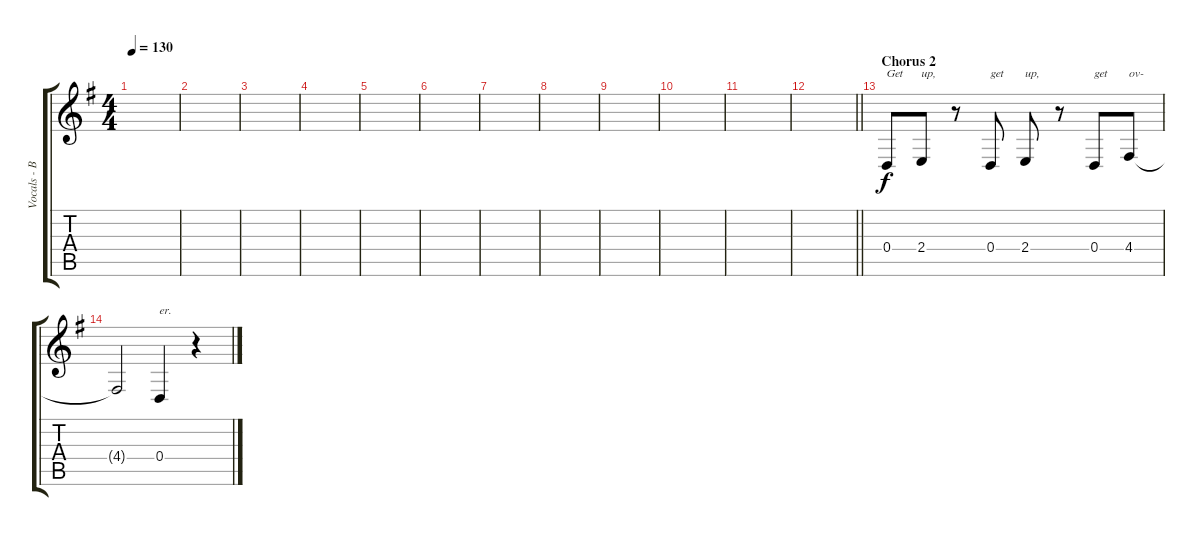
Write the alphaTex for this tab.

\track ("Vocals - Ben Johnston" "Vocals - B") {instrument altosax}
\staff {score tabs}
\tuning (E4 B3 G3 D3 A2 E2) {hide}
\ts (4 4)
\tempo 130
\clef g2
\ks eminor
|
|
|
|
|
|
|
|
|
|
|
\barLineRight lightlight
|
\section ("" "Chorus 2")
0.4.8{txt "Get"} 2.4.8{txt "up,"} r.8 0.4.8{txt "get"} 2.4.8{txt "up,"} r.8 0.4.8{txt "get"} 4.4.8{txt "ov-"} |
4.4{t}.2 0.4.4{txt "er."} r.4
